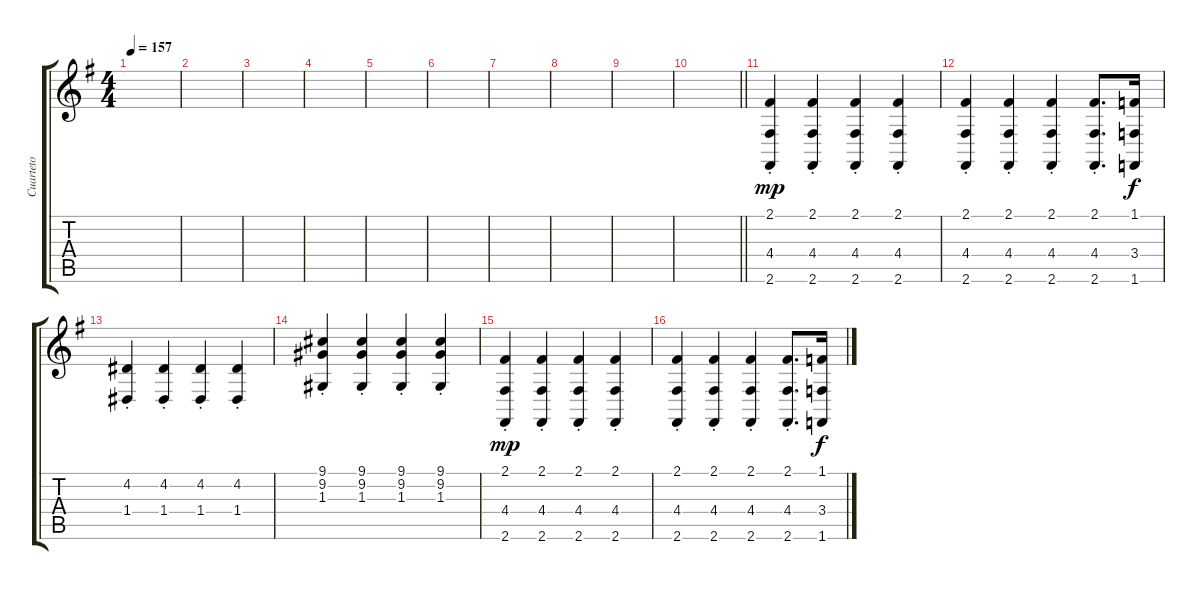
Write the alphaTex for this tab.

\track ("Cuarteto" "Cuarteto") {instrument stringensemble2}
\staff {score tabs}
\tuning (E4 B3 G3 D3 A2 E2) {hide}
\ts (4 4)
\tempo 157
\clef g2
\ks g
|
|
|
|
|
|
|
|
|
\barLineRight lightlight
|
(2.1{st} 4.4{st} 2.6{st}).4{dy mp volume 13 instrument stringensemble1} (2.1{st} 4.4{st} 2.6{st}).4 (2.1{st} 4.4{st} 2.6{st}).4 (2.1{st} 4.4{st} 2.6{st}).4 |
(2.1{st} 4.4{st} 2.6{st}).4 (2.1{st} 4.4{st} 2.6{st}).4 (2.1{st} 4.4{st} 2.6{st}).4 (2.1{st} 4.4{st} 2.6{st}).8{d} (1.1 3.4 1.6).16{dy f} |
(4.2{st} 1.4{st}).4 (4.2{st} 1.4{st}).4 (4.2{st} 1.4{st}).4 (4.2{st} 1.4{st}).4 |
(9.1{st} 9.2{st} 1.3{st}).4 (9.1{st} 9.2{st} 1.3{st}).4 (9.1{st} 9.2{st} 1.3{st}).4 (9.1{st} 9.2{st} 1.3{st}).4 |
(2.1{st} 4.4{st} 2.6{st}).4{dy mp} (2.1{st} 4.4{st} 2.6{st}).4 (2.1{st} 4.4{st} 2.6{st}).4 (2.1{st} 4.4{st} 2.6{st}).4 |
(2.1{st} 4.4{st} 2.6{st}).4 (2.1{st} 4.4{st} 2.6{st}).4 (2.1{st} 4.4{st} 2.6{st}).4 (2.1{st} 4.4{st} 2.6{st}).8{d} (1.1 3.4 1.6).16{dy f}
